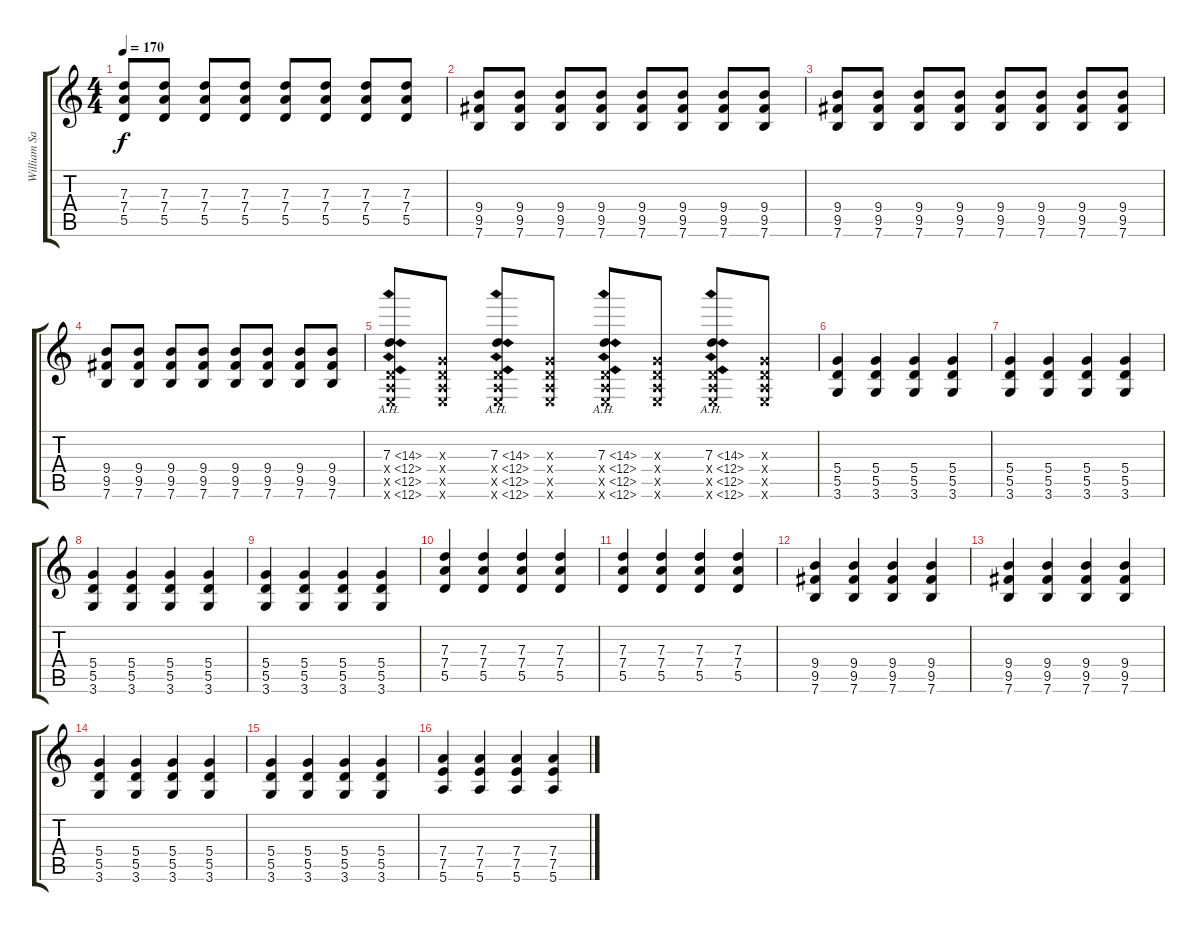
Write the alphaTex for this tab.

\track ("William Salazar" "William Sa") {instrument overdrivenguitar}
\staff {score tabs}
\tuning (E4 B3 G3 D3 A2 E2) {hide}
\ts (4 4)
\tempo 170
\clef g2
\ks c
(7.3 7.4 5.5).8{dy f} (7.3 7.4 5.5).8 (7.3 7.4 5.5).8 (7.3 7.4 5.5).8 (7.3 7.4 5.5).8 (7.3 7.4 5.5).8 (7.3 7.4 5.5).8 (7.3 7.4 5.5).8 |
(9.4 9.5 7.6).8 (9.4 9.5 7.6).8 (9.4 9.5 7.6).8 (9.4 9.5 7.6).8 (9.4 9.5 7.6).8 (9.4 9.5 7.6).8 (9.4 9.5 7.6).8 (9.4 9.5 7.6).8 |
(9.4 9.5 7.6).8 (9.4 9.5 7.6).8 (9.4 9.5 7.6).8 (9.4 9.5 7.6).8 (9.4 9.5 7.6).8 (9.4 9.5 7.6).8 (9.4 9.5 7.6).8 (9.4 9.5 7.6).8 |
(9.4 9.5 7.6).8 (9.4 9.5 7.6).8 (9.4 9.5 7.6).8 (9.4 9.5 7.6).8 (9.4 9.5 7.6).8 (9.4 9.5 7.6).8 (9.4 9.5 7.6).8 (9.4 9.5 7.6).8 |
(7.3{ah 7} 0.4{ah 12 x} 0.5{ah 12 x} 0.6{ah 12 x}).8 (0.3{x} 0.4{x} 0.5{x} 0.6{x}).8 (7.3{ah 7} 0.4{ah 12 x} 0.5{ah 12 x} 0.6{ah 12 x}).8 (0.3{x} 0.4{x} 0.5{x} 0.6{x}).8 (7.3{ah 7} 0.4{ah 12 x} 0.5{ah 12 x} 0.6{ah 12 x}).8 (0.3{x} 0.4{x} 0.5{x} 0.6{x}).8 (7.3{ah 7} 0.4{ah 12 x} 0.5{ah 12 x} 0.6{ah 12 x}).8 (0.3{x} 0.4{x} 0.5{x} 0.6{x}).8 |
(5.4 5.5 3.6).4 (5.4 5.5 3.6).4 (5.4 5.5 3.6).4 (5.4 5.5 3.6).4 |
(5.4 5.5 3.6).4 (5.4 5.5 3.6).4 (5.4 5.5 3.6).4 (5.4 5.5 3.6).4 |
(5.4 5.5 3.6).4 (5.4 5.5 3.6).4 (5.4 5.5 3.6).4 (5.4 5.5 3.6).4 |
(5.4 5.5 3.6).4 (5.4 5.5 3.6).4 (5.4 5.5 3.6).4 (5.4 5.5 3.6).4 |
(7.3 7.4 5.5).4 (7.3 7.4 5.5).4 (7.3 7.4 5.5).4 (7.3 7.4 5.5).4 |
(7.3 7.4 5.5).4 (7.3 7.4 5.5).4 (7.3 7.4 5.5).4 (7.3 7.4 5.5).4 |
(9.4 9.5 7.6).4 (9.4 9.5 7.6).4 (9.4 9.5 7.6).4 (9.4 9.5 7.6).4 |
(9.4 9.5 7.6).4 (9.4 9.5 7.6).4 (9.4 9.5 7.6).4 (9.4 9.5 7.6).4 |
(5.4 5.5 3.6).4 (5.4 5.5 3.6).4 (5.4 5.5 3.6).4 (5.4 5.5 3.6).4 |
(5.4 5.5 3.6).4 (5.4 5.5 3.6).4 (5.4 5.5 3.6).4 (5.4 5.5 3.6).4 |
(7.4 7.5 5.6).4 (7.4 7.5 5.6).4 (7.4 7.5 5.6).4 (7.4 7.5 5.6).4
